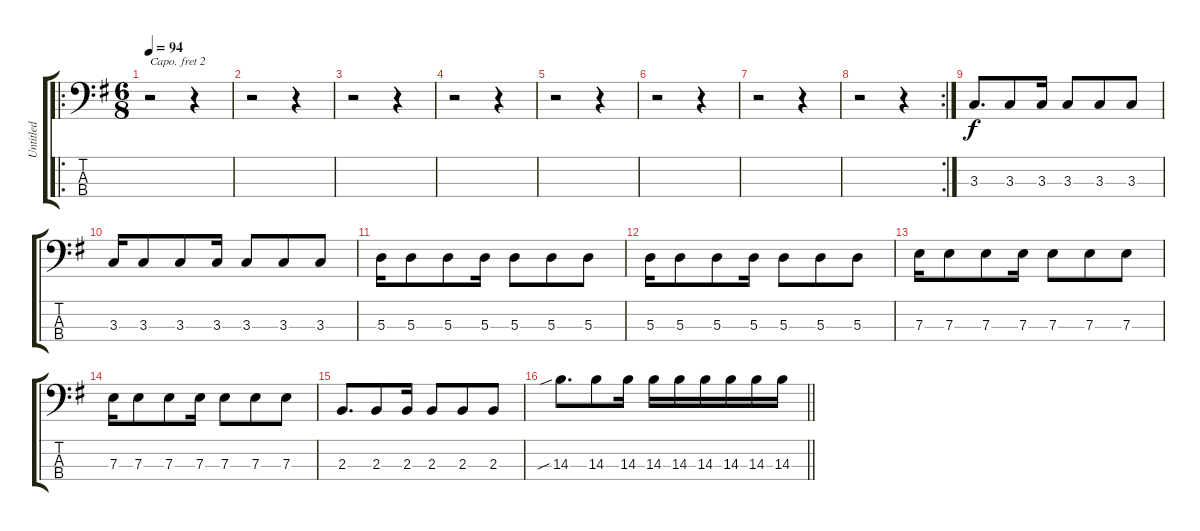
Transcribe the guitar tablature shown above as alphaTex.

\track ("Untitled" "Untitled") {instrument electricbassfinger}
\staff {score tabs}
\capo 2
\tuning (F2 C2 G1 D1) {hide}
\ro
\ts (6 8)
\tempo 94
\clef f4
\ks g
r.2{dy f instrument electricbassfinger} r.4 |
r.2 r.4 |
r.2 r.4 |
r.2 r.4 |
r.2 r.4 |
r.2 r.4 |
r.2 r.4 |
\rc 2
r.2 r.4 |
3.3.8{d} 3.3.8 3.3.16 3.3.8 3.3.8 3.3.8 |
3.3.16 3.3.8 3.3.8 3.3.16 3.3.8 3.3.8 3.3.8 |
5.3.16 5.3.8 5.3.8 5.3.16 5.3.8 5.3.8 5.3.8 |
5.3.16 5.3.8 5.3.8 5.3.16 5.3.8 5.3.8 5.3.8 |
7.3.16 7.3.8 7.3.8 7.3.16 7.3.8 7.3.8 7.3.8 |
7.3.16 7.3.8 7.3.8 7.3.16 7.3.8 7.3.8 7.3.8 |
2.3.8{d} 2.3.8 2.3.16 2.3.8 2.3.8 2.3.8 |
\barLineRight lightlight
14.3{sib}.8{d} 14.3.8 14.3.16 14.3.16 14.3.16 14.3.16 14.3.16 14.3.16 14.3.16
